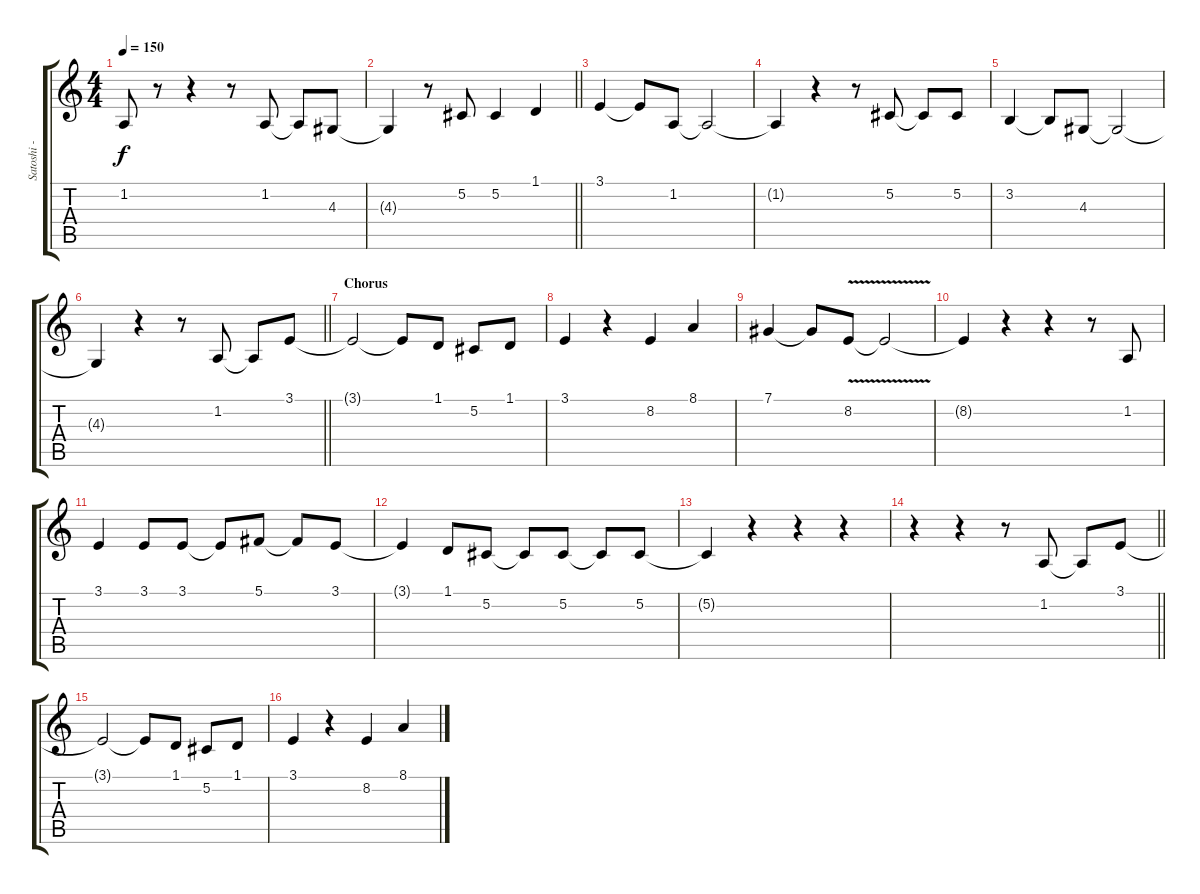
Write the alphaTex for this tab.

\track ("Satoshi - Vocals" "Satoshi - ") {instrument lead6voice}
\staff {score tabs}
\tuning (Db4 Ab3 E3 B2 Gb2 B1) {hide}
\ts (4 4)
\tempo 150
\clef g2
\ks c
1.2{t}.8{dy f} r.8 r.4 r.8 1.2.8 1.2{t}.8 4.3.8 |
\barLineRight lightlight
4.3{t}.4 r.8 5.2.8 5.2.4 1.1.4 |
3.1.4 3.1{t}.8 1.2.8 1.2{t}.2 |
1.2{t}.4 r.4 r.8 5.2.8 5.2{t}.8 5.2.8 |
3.2.4 3.2{t}.8 4.3.8 4.3{t}.2 |
\barLineRight lightlight
4.3{t}.4 r.4 r.8 1.2.8 1.2{t}.8 3.1.8 |
\section ("" "Chorus")
3.1{t}.2 3.1{t}.8 1.1.8 5.2.8 1.1.8 |
3.1.4 r.4 8.2.4 8.1.4 |
7.1.4 7.1{t}.8 8.2{v}.8 8.2{t}.2 |
8.2{t}.4 r.4 r.4 r.8 1.2.8 |
3.1.4 3.1.8 3.1.8 3.1{t}.8 5.1.8 5.1{t}.8 3.1.8 |
3.1{t}.4 1.1.8 5.2.8 5.2{t}.8 5.2.8 5.2{t}.8 5.2.8 |
5.2{t}.4 r.4 r.4 r.4 |
\barLineRight lightlight
r.4 r.4 r.8 1.2.8 1.2{t}.8 3.1.8 |
\section ("" "")
3.1{t}.2 3.1{t}.8 1.1.8 5.2.8 1.1.8 |
3.1.4 r.4 8.2.4 8.1.4
